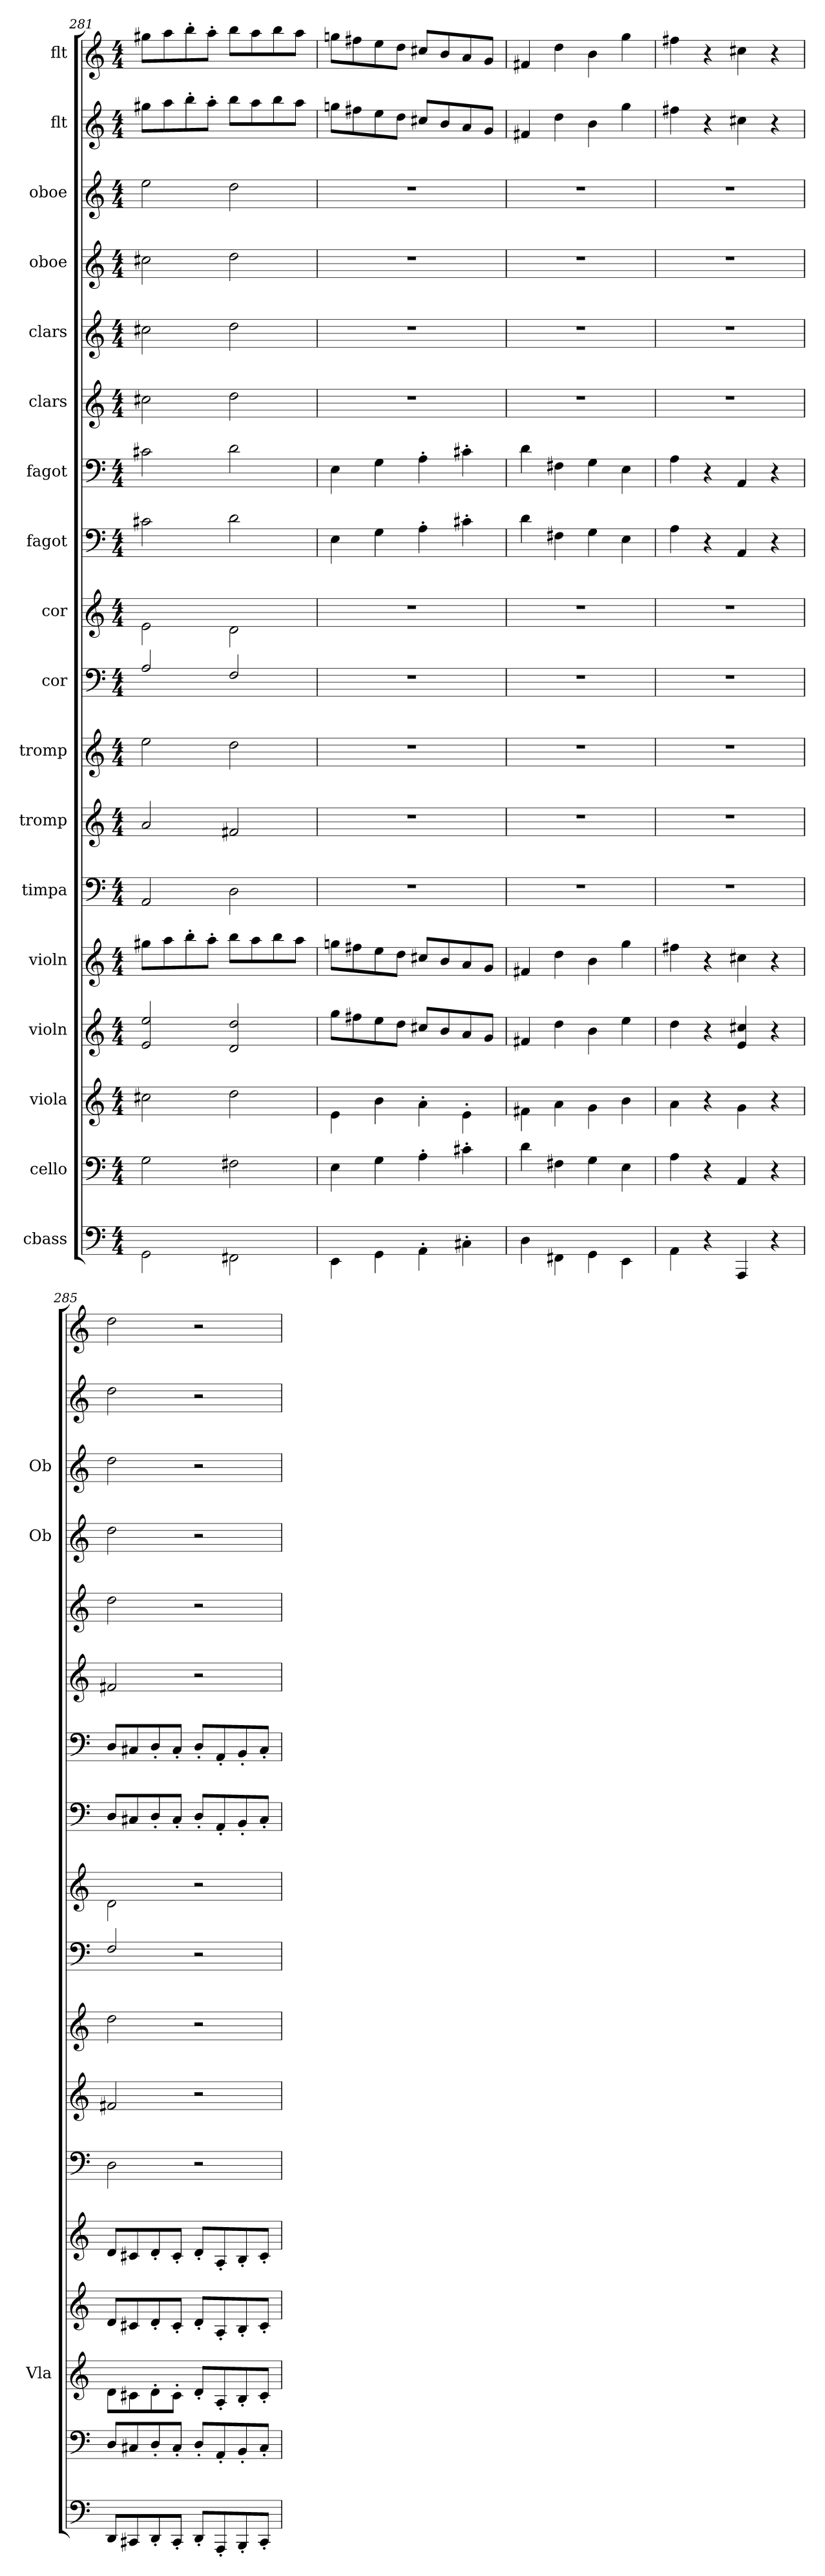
**kern	**kern	**kern	**kern	**kern	**kern	**kern	**kern	**kern	**kern	**kern	**kern	**kern	**kern	**kern	**kern	**kern	**kern
*part18	*part17	*part16	*part15	*part14	*part13	*part12	*part11	*part10	*part9	*part8	*part7	*part6	*part5	*part4	*part3	*part2	*part1
*staff18	*staff17	*staff16	*staff15	*staff14	*staff13	*staff12	*staff11	*staff10	*staff9	*staff8	*staff7	*staff6	*staff5	*staff4	*staff3	*staff2	*staff1
*I"cbass	*I"cello	*I"viola	*I"violn	*I"violn	*I"timpa	*I"tromp	*I"tromp	*I"cor	*I"cor	*I"fagot	*I"fagot	*I"clars	*I"clars	*I"oboe	*I"oboe	*I"flt	*I"flt
*	*	*I'Vla	*	*	*	*	*	*	*	*	*	*	*	*I'Ob	*I'Ob	*	*
*	*	*	*	*	*	*	*	*ITrd4c7	*ITrd4c7	*	*	*	*	*	*	*	*
*M4/4	*M4/4	*M4/4	*M4/4	*M4/4	*M4/4	*M4/4	*M4/4	*M4/4	*M4/4	*M4/4	*M4/4	*M4/4	*M4/4	*M4/4	*M4/4	*M4/4	*M4/4
=281	=281	=281	=281	=281	=281	=281	=281	=281	=281	=281	=281	=281	=281	=281	=281	=281	=281
2GG\	2G\	2cc#\	2ee/ 2e/	8gg#\L	2AA/	2a/	2ee\	2D/	2A\	2c#\	2c#\	2cc#\	2cc#\	2cc#\	2ee\	8gg#\L	8gg#\L
.	.	.	.	8aa\	.	.	.	.	.	.	.	.	.	.	.	8aa\	8aa\
.	.	.	.	8bb'>\	.	.	.	.	.	.	.	.	.	.	.	8bb'>\	8bb'>\
.	.	.	.	8aa'>\J	.	.	.	.	.	.	.	.	.	.	.	8aa'>\J	8aa'>\J
2FF#\	2F#\	2dd\	2dd/ 2d/	8bb\L	2D\	2f#/	2dd\	2BB/	2G\	2d\	2d\	2dd\	2dd\	2dd\	2dd\	8bb\L	8bb\L
.	.	.	.	8aa\	.	.	.	.	.	.	.	.	.	.	.	8aa\	8aa\
.	.	.	.	8bb\	.	.	.	.	.	.	.	.	.	.	.	8bb\	8bb\
.	.	.	.	8aa\J	.	.	.	.	.	.	.	.	.	.	.	8aa\J	8aa\J
=282	=282	=282	=282	=282	=282	=282	=282	=282	=282	=282	=282	=282	=282	=282	=282	=282	=282
4EE\	4E\	4e\	8gg\L	8ggn\L	1r	1r	1r	1r	1r	4E\	4E\	1r	1r	1r	1r	8ggn\L	8ggn\L
.	.	.	8ff#\	8ff#\	.	.	.	.	.	.	.	.	.	.	.	8ff#\	8ff#\
4GG\	4G\	4b\	8ee\	8ee\	.	.	.	.	.	4G\	4G\	.	.	.	.	8ee\	8ee\
.	.	.	8dd\J	8dd\J	.	.	.	.	.	.	.	.	.	.	.	8dd\J	8dd\J
4AA'>\	4A'>\	4a'>\	8cc#/L	8cc#/L	.	.	.	.	.	4A'>\	4A'>\	.	.	.	.	8cc#/L	8cc#/L
.	.	.	8b/	8b/	.	.	.	.	.	.	.	.	.	.	.	8b/	8b/
4C#'>\	4c#'>\	4e'>\	8a/	8a/	.	.	.	.	.	4c#'>\	4c#'>\	.	.	.	.	8a/	8a/
.	.	.	8g/J	8g/J	.	.	.	.	.	.	.	.	.	.	.	8g/J	8g/J
=283	=283	=283	=283	=283	=283	=283	=283	=283	=283	=283	=283	=283	=283	=283	=283	=283	=283
4D\	4d\	4f#\	4f#/	4f#/	1r	1r	1r	1r	1r	4d\	4d\	1r	1r	1r	1r	4f#/	4f#/
4FF#\	4F#\	4a\	4dd\	4dd\	.	.	.	.	.	4F#\	4F#\	.	.	.	.	4dd\	4dd\
4GG\	4G\	4g\	4b\	4b\	.	.	.	.	.	4G\	4G\	.	.	.	.	4b\	4b\
4EE\	4E\	4b\	4ee\	4gg\	.	.	.	.	.	4E\	4E\	.	.	.	.	4gg\	4gg\
=284	=284	=284	=284	=284	=284	=284	=284	=284	=284	=284	=284	=284	=284	=284	=284	=284	=284
4AA\	4A\	4a\	4dd\	4ff#\	1r	1r	1r	1r	1r	4A\	4A\	1r	1r	1r	1r	4ff#\	4ff#\
4r	4r	4r	4r	4r	.	.	.	.	.	4r	4r	.	.	.	.	4r	4r
4AAA/	4AA/	4g\	4cc#/ 4e/	4cc#\	.	.	.	.	.	4AA/	4AA/	.	.	.	.	4cc#\	4cc#\
4r	4r	4r	4r	4r	.	.	.	.	.	4r	4r	.	.	.	.	4r	4r
=285	=285	=285	=285	=285	=285	=285	=285	=285	=285	=285	=285	=285	=285	=285	=285	=285	=285
8DD/L	8D/L	8d\L	8d/L	8d/L	2D\	2f#/	2dd\	2BB/	2G\	8D/L	8D/L	2f#/	2dd\	2dd\	2dd\	2dd\	2dd\
8CC#/	8C#/	8c#\	8c#/	8c#/	.	.	.	.	.	8C#/	8C#/	.	.	.	.	.	.
8DD'>/	8D'>/	8d'>\	8d'>/	8d'>/	.	.	.	.	.	8D'>/	8D'>/	.	.	.	.	.	.
8CC#'>/J	8C#'>/J	8c#'>\J	8c#'>/J	8c#'>/J	.	.	.	.	.	8C#'>/J	8C#'>/J	.	.	.	.	.	.
8DD'>/L	8D'>/L	8d'>/L	8d'>/L	8d'>/L	2r	2r	2r	2r	2r	8D'>/L	8D'>/L	2r	2r	2r	2r	2r	2r
8AAA'>/	8AA'>/	8A'>/	8A'>/	8A'>/	.	.	.	.	.	8AA'>/	8AA'>/	.	.	.	.	.	.
8BBB'>/	8BB'>/	8B'>/	8B'>/	8B'>/	.	.	.	.	.	8BB'>/	8BB'>/	.	.	.	.	.	.
8CC#'>/J	8C#'>/J	8c#'>/J	8c#'>/J	8c#'>/J	.	.	.	.	.	8C#'>/J	8C#'>/J	.	.	.	.	.	.
=	=	=	=	=	=	=	=	=	=	=	=	=	=	=	=	=	=
*-	*-	*-	*-	*-	*-	*-	*-	*-	*-	*-	*-	*-	*-	*-	*-	*-	*-
